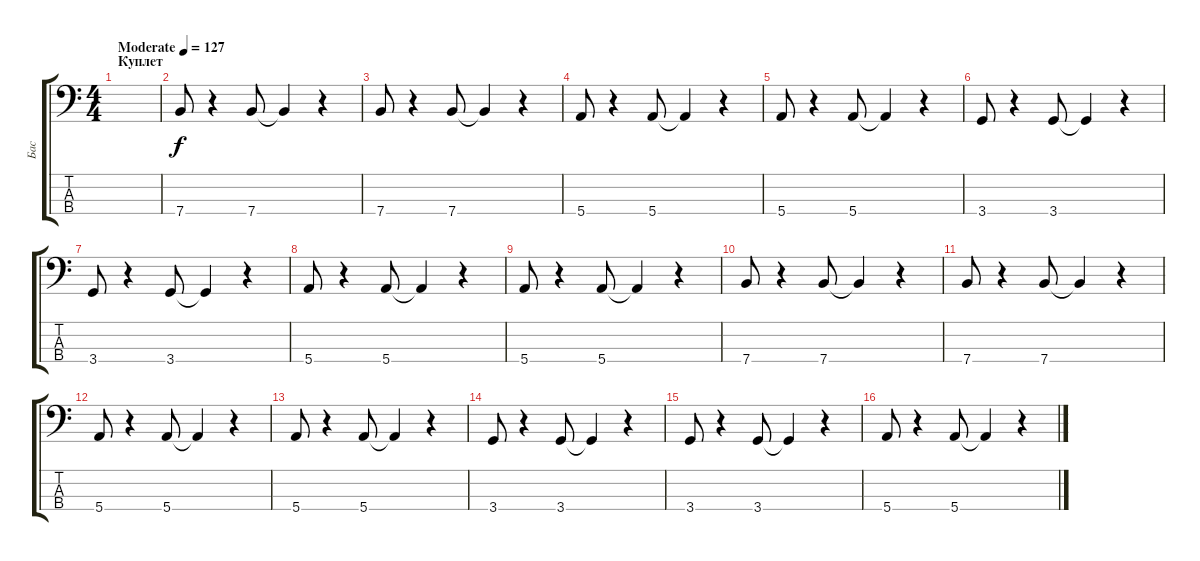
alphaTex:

\track ("Бас" "Бас") {instrument electricbassfinger}
\staff {score tabs}
\tuning (G2 D2 A1 E1) {hide}
\ts (4 4)
\section ("" "Куплет")
\tempo (127 "Moderate")
\clef f4
\ks c
|
7.4.8 r.4 7.4.8 7.4{t}.4 r.4 |
7.4.8 r.4 7.4.8 7.4{t}.4 r.4 |
5.4.8 r.4 5.4.8 5.4{t}.4 r.4 |
5.4.8 r.4 5.4.8 5.4{t}.4 r.4 |
3.4.8 r.4 3.4.8 3.4{t}.4 r.4 |
3.4.8 r.4 3.4.8 3.4{t}.4 r.4 |
5.4.8 r.4 5.4.8 5.4{t}.4 r.4 |
5.4.8 r.4 5.4.8 5.4{t}.4 r.4 |
7.4.8 r.4 7.4.8 7.4{t}.4 r.4 |
7.4.8 r.4 7.4.8 7.4{t}.4 r.4 |
5.4.8 r.4 5.4.8 5.4{t}.4 r.4 |
5.4.8 r.4 5.4.8 5.4{t}.4 r.4 |
3.4.8 r.4 3.4.8 3.4{t}.4 r.4 |
3.4.8 r.4 3.4.8 3.4{t}.4 r.4 |
5.4.8 r.4 5.4.8 5.4{t}.4 r.4
